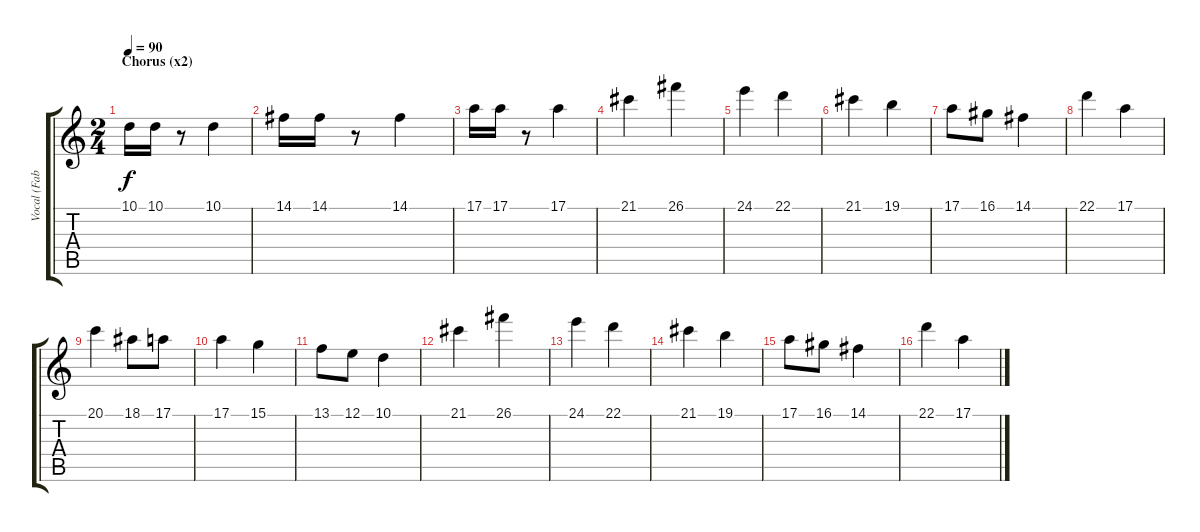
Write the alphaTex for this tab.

\track ("Vocal (Fabio Lione)" "Vocal (Fab") {instrument rockorgan}
\staff {score tabs}
\tuning (E4 B3 G3 D3 A2 E2) {hide}
\ts (2 4)
\section ("" "Chorus (x2)")
\tempo 90
\clef g2
\ks c
10.1.16{dy f} 10.1.16 r.8 10.1.4 |
14.1.16 14.1.16 r.8 14.1.4 |
17.1.16 17.1.16 r.8 17.1.4 |
21.1.4 26.1.4 |
24.1.4 22.1.4 |
21.1.4 19.1.4 |
17.1.8 16.1.8 14.1.4 |
22.1.4 17.1.4 |
20.1.4 18.1.8 17.1.8 |
17.1.4 15.1.4 |
13.1.8 12.1.8 10.1.4 |
21.1.4 26.1.4 |
24.1.4 22.1.4 |
21.1.4 19.1.4 |
17.1.8 16.1.8 14.1.4 |
22.1.4 17.1.4
